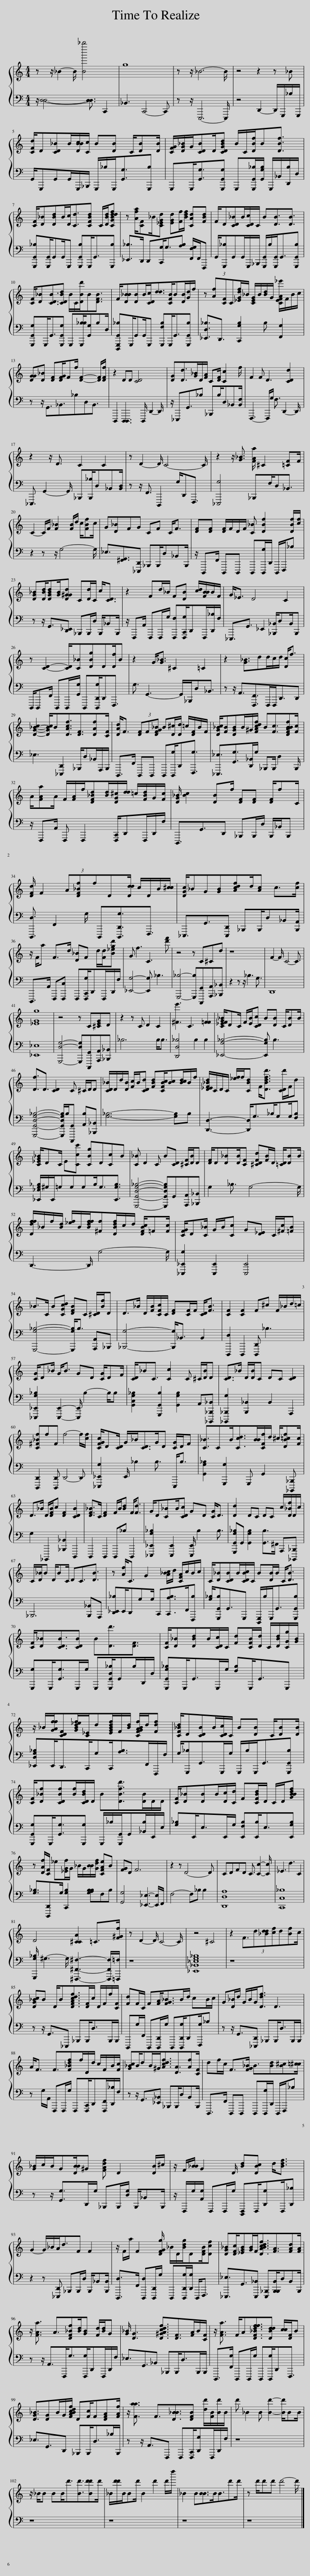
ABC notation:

X:1
%%score { 1 | 2 }
L:1/8
M:4/4
I:linebreak $
K:C
V:1 treble
V:2 bass
V:1
 z z/ _B2- B/ [B_b'']4 | g8 | z z/ _B6- B/ | z4 z2 z _B |$ [CFd]/D[CD_B]B/[DBBc]/[Cc]/ B[DB] C/[DB][DB]/ | %5
 [CFG]/[DG_B]/G/[CDB]D/[CDGBd] B/C/[DBf]/B[DBf]3/2 |$ [CF]/[D_B][DBd]B/[Dc]<[Cd][CFBd] C/[DBd]/[CGBddf] | z [Afa]/[CF]_B/[C_EGd] [EGd][Ff]/[Bdf]/ [CAd][FBd] | F/D[CD_B]B/[CDc]/C/ B[DB]3/2[DB]3/2 |$ [CF]/[D_B][CDB]3/2[CDBd] B/C/[DBd']/B[DFB]3/2 | %10
 F/[D_BB][DB]B/[CDc]<[dd][CFB]/B[DB]/[Gd]/f/ | z (3[Af][CF]C[_EGdf]/_B/ [CEG]/B/[Bd]/G/ [CEFA_e']/F/B/c/ |$ [DGG][D_B] [DF][DFG]/Ff/ [DF]2- [DF]/[DFf]/ | z2 DD [CD]4 | [DG][Dd]>[G_B]D/[FA]/ C[DF]/ [Cc]2 f/ | %15
 F2 F D3 [CDd]2 |$ z2 z/ D3/2 C2 C2 | z D2- D/ C4- C/ | z2 z/ [G_B]3/2 [FAa]/ ^C2 [=CF]F/ |$ C2- C/F/ [F_B]2 [FB]/d/ c/[FBf]c/ | %20
 G[D_B]FG CF C<F | [DF][DF] [DF]/F/D/F/ [C_B] [DBf]2 [DBf]/[cf]/ |$ [DG_B][DBd]/[DGBd][GB]/[DGG^Gd] C[Dd]/C/ c<[CD] | z2 Fd/_B/ F[DB] [cd]/[FBB]/B/F/ | G<_E D4 C2 |$ %25
 z [CD]2- [CD]/[C_B][DBg]D[Df]/B | z2 G<[G_B] ^C2 =C2 | z2 [G_B]3/2dd/c/d/ [Dc]<f |$ [DG_Bc]2- [DGBc]/B[DAcf]3/2[DF]3/2[DAf][CF]/ | [DAd]<F (3[DF]F[DFG_B] B[D^c]/[Dd]/ =c/[DF]/B/F/ | %30
 [DG_Bc]/[FB][DGB]B/^G/[FAcdf]/ B[Fc]3/2[DFABBf][Fc]/ |$ A/[FAa]A/ F/[FA]/f/[DF_Bd][Bd]/[DG^c]/[dd]/ =c/[FBd]/G/[Fc]/ | [DG_B]/ [Bc]2 [DB]f/ [DF][DF] [DF]/fC/ |$ [DFd]/ F2 (3A[DF_Bf]fD[Ddd]/ c/D/B/[c^c]/ | [DGc]/_BG[GB][Acdf]d/[Ac] c>[cf] |$ %35
 z/ F/a F>d [D_B]F d/[Fd]/[B_egd'] | G f3 C3 [d'f'] | z4 z C^Cd | z8 | F2- F/ C4- C3/2 |$ %40
 [_EGg]8 | z4 z C[^CEG]D | z2 z C D2 C2 | [^Fe']3 C3 [=FF]2 | [C_EFG_B]/DC/ F/[EB]/[CDc] B[DB] C/[DB]B/ |$ %45
 [Df]3/2D3/2 [CD]2 C ^C/D/D | [CD_B]/D/d/[DB]/ [Fc]/B/[CDd] [FBd][CFBc]/[Bc][Bcd]/B/f/ | [D_EF_Bd]/C/D/C/ [_ef]/f/[CBd] F<[DBdfd'] [CDd']/F/d |$ [C_EG_B]/DC/ E[Ccc'] [CBg]D[Cc]B | [C_B] D2 C B[CD] [^CF]/[DB]/D | %50
 [DF]/D[D_B][DB]/[CF] [^CDFd][FB]/D/ [=CD]/[DB]B/ |$ [Ddff]/_B/f/[Bd]/ [_ef]/B/[Bdff]/[^Ff][DBdf]/c/d/ [DFBc]/=F[Fc]/ | [CFG]/D[C_B]/ G/B/[Cc] G[D_E] C/[^Fc]/[=FB] |$ _B>C B[CGcd] [DFB]C [^CD]/[Bf]/D | D>_B D/[FB]/[CFc]/C/ [DF][CF]/F/ [CD]<[FB] | %55
 [CF]2 [CF]2 F^c F/_B/d/=c/ |$ [CG]/D_B/ G<B GD [CG]/DF/ | [CD]/_BC3/2 [Cc]2 C ^C/[DB]/D | [CD]>_B D/[DB]/C DC [CD]2 |$ [C^F_Bf]fF f4- f/[cf]/ | %60
 [CFGc]/D[CD]/ G/_B<[CD]G/D [CG]/D/F | [C_B]3/2CB<[Ccd][BB]/[CFf]/d/ ^c/[DB=cf][Fc]/ |$ D>_B D/[DFB]/c [DF]2 [CDB]2 | [DF_B]>C [DF]2 F/B/[Bd] F<[Fd] | G/D[C_B]B/[CDc] GD [CG]<D | %65
 [Dd]2 DC DC c/[D_Bf]/D/c/ |$ C/[D_B]/B D/BC/ DC3/2[DB]3/2 | z [Af]<C G2 [A_Bc]/d/ [CFA]/c/B/c/ | C/[D_B][CDB]B/[CDBc]/C/ B[DB]/B/ C<[DB] |$ [CF]/[D_B][CDB]3/2[CDB] B[Dd']3/2[DF]3/2 | %70
 [CF]/[D_B][DBd]B/[CDc]/C/ [Fd][CFB]/[Dd]/ C/[DBd]/[CGg]/[GB]/ |$ z/ _B/[GAff]/[CDF][GBd_ef]/[C_E]/d[EGBdf]/F/[Bd]/ [CFGABf]/d/[Fdf] | [CF_Bd]/D[CDB]B/[CDc]/C/ B[DB] C/[DB][DB]/ |$ [CF]/[D_Bf][CDBf][Bf]/[CDBd]/D/ B[DBfd']>[DB]D/D/ | [CF]/[D_B][DB]B/[Dc]/[Cd]/ F[CFBd]/D/ C/D/[GBBdf] |$ %75
 z [DAf]/[CF]/ _e[_EGf]/G/ _B/G/[BB]/[Gdf]/ [CFAe]B | [FG]D F6 | z2 z D4- D | CDFD C3/2 [Cc]2- [Cc]/ | _E3 d3 C2 |$ %80
 D4 [C^CA]2 =C>[F^Gf] | z D2- D/ C4- C/ | z4 ^C4 | z2 F3/2(3d[_Bdd][cf]d[Bf]c/ |$ [DG_Bc]B D/B[DFAcdf]>[DF]c/ D/F/f/[CF]/ | %85
 [Fd]F/C/ F[FA]<[FG_B]B/d/ cB/c/ | G[D_B]/d/ G/B/G<[Ddf] D3 |$ A<F F3/2[F_Bdf]f/D/d/ c/F/B/[Fc]/ | [G_Bc]B/dB/^G<[Acdf][DA]3/2[Af][CF]/ | df/c/ F>[FG_B] B3/2[Bd][B^c][=c^c]/ |$ %90
 [G_B]/c/B/G[DBB]/^G [FAdf] D2 [DB]/^c/ | z/ F/[_BB]/ G2 D/ [Bd][DBc] d<[Bdf] |$ G2- G/_B/A<dF F2 | z/ F/a/ F2 [DFGg]/ _B/D/[Bdg]/D[DFB]/[Dcf] | [DG_B][DFc]/[_EGB][GB]/F<[DABcdf][FA]3/2[FAd][FA]/ |$ %95
 z/ [FAa]3/2 A3/2[DF_Bf][Bd]/[GB] [Fd]/[Bd]/G | [G_B]/ [DG]3 [D^GAcdf]3/2[DF]>[FA]B/[CF]/ | z/ [FAa]3/2 F/A[DF_Bdff]3/2[DBdd] [cc]/[DF]/B |$ [DG_B]3/2[DG]B/G/[FABcdf]/ D[Fc]/F[DFA][FAf]/ | z/ [Faa]3/2 F3/2[D_BB]3/2[DFB] [dd']/[FB]/[Bd']/B/ | %100
 d' _B2 B [Bd']2- [Bd']/BB/ |$ z/ _B/B BB<d'[Bd']3/2[Bd'd']d'/ | _B/[d'd']/B/Bd'/ B2 d'2 d'/d''/ | _B2 B[BB]>BB3/2d'd'/ | z d'/d'd' d'4- d'/ |] %105
V:2
 z/ [D,D,]4- [D,D,]3/2 C,,2 | _B,,3 C,,4- C,, | z z/ E,,,6- E,,,/ | z4 D,,2- D,,/G,,,/_B,/G,,,/ |$ G,,/G,,,G,,G,,/G,,,/_B,,,/ G,,,/_B,/G,,,<[G,,G,][G,,,B,] | %5
 G,,,G,,,<[G,,G,][G,,,G,,G,] G,,,[G,,,G,,_B,]/[G,,G,B,]/ G,,,/_B,,/[D,,B,]/D,/ |$ [G,,,G,,_B,][G,,,G,,]/G,,G,,/G,,, [G,,,G,,B,]G,,,<G,,[G,,,B,] | [_E,,_B,]>D,, D,,[C,,G,]<G,[A,B,] [F,,F,G,]/F,,/F,,, | G,,/[G,,,_B,]G,,G,,/G,,,/_B,,,/ [G,,,G,,]/B,/[G,,,G,,]<G,,[G,,,G,,B,] |$ [G,,,G,,G,]G,,,<G,,[G,,,G,,G,] G,,,[G,,,_B,B,]/[G,,G,]B,D,/ | %10
 [D,,,G,,,G,,_B,]G,,,/G,,G,,/G,,, [G,,,F,B,]G,,,<G,,[G,,,G,,B,] | [_E,,D,_B,]3/2D,,3/2 [C,,G,B,]2 B, [F,,G,]2 |$ z z/ G,,3/2_B,,3/2_B,D,B,,3/2 | D,,,2 [D,,,D,,,]3 D,,,/ D,,2- D,,/ | z/ _E,,,G,,3/2_B, _B,,,B,/D,_B,,[B,,F,]/ | %15
 F,,,3- F,,,/G,/ F,3/2 D,,2- D,,/ |$ _E,,,3/2 G,,2- G,,/ _B,,,[B,,,_B,]/D,_B,,[B,,D,]/ | z z/ F,,3/2 D,,,2 G,/D,,F,,,3/2 | [_E,,,G,]4 _B,,,F,/D,_B,,3/2 |$ z2 z z/ G,4- G,/ | %20
 _E,3/2[^F,,G,,]3/2[_E,,,D,,] _B,,,B,,,/D,_B,,B,,,/ | z/ D,,,F,,/ D,,,D,,, D,,,[D,,,G,]/D,,/ D,,,/F,,,/_B, |$ z z/ G,,3/2[D,,_E,,] _B,,,B,,,/D,/ B,,,/_B,,B,,,/ | z/ F,,,A,,/ F,,,F,,,/G,/ [F,,,F,][F,,,C,,G,]/D,,F,,,/[D,,_B,]/F,/ | _E,,,3/2G,,3/2 _E,,2 [_B,,,_B,,]/D,B,,/B,,, |$ %25
 D,,,/D,,,F,,/ D,,,D,,,/[G,,G,]/ D,,,[D,,,D,,G,]/D,,F,,,3/2 | G,3/2 G,,3- G,,/_B,,,/D,_B,,3/2 | z z/ A,,3/2[F,,,F,,]>F,,,F,,,<D,,D,, |$ _E,3 [_E,,,D,,]2 _B,,,/D,_B,,/A,,,/B,,,/ | D,,,>F,, D,,,D,,, D,,,[D,,,G,]/D,,[F,,,G,]3/2 | %30
 [_E,,,_E,]3/2[G,,G,]>[D,,_B,,]G,/ _B,,,B,,,/ D,2 B,,,/ |$ z/ F,,,A,,/ F,,, F,,,2 [F,,,C,,]/D,,F,,,/D,,/F,/ | D,,,3/2G,,3/2D,, _B,,,B,,,/D,/ B,,,/_B,,/B,,, |$ [D,,,D,]3/2 F,,2 G,/ D,,,[D,,,D,,G,]3/2F,,,3/2 | _E,,,3/2G,,3/2[E,,,D,,] _B,,,B,,,/D,_B,,[B,,,A,,]/ |$ %35
 D,,,>A,, F,,,[F,,,C,] F,,,[F,,,C,,G,]/D,,F,,,/D,,/F,/ | [_E,,G,]4- [E,,G,] _B,3 | [G,,,_B,]4- [G,,,B,][C,,,G,,][A,,,A,,][_B,,,_B,,] | z2 z z/ _B,3 G,3/2 | D,,8 |$ %40
 [_E,,_E,]8 | [G,,,D,G,]4- [G,,,D,G,][C,,,G,,][A,,,A,,][_B,,,_B,,] | _B,6 B,<B, | [D,,D,_B,]4 B,2 B,2 | [_E,,G,_B,]4- [E,,G,B,] B,3 |$ %45
 [G,,,G,,D,G,_B,]4- [G,,,G,,D,G,B,]/B,/[C,,,G,,] [A,,B,][_B,,,_B,,] | [G,_B,]6- [G,B,]B, | [D,,D,]3- [D,,D,]<G,_B,/G,G,/[F,B,] |$ [_E,,_E,G,_B,]/^G,/E,,/=G,G,G,B,<G,[E,,G,B,]3/2 | [G,,,G,,D,G,_B,]4- [G,,,G,,D,G,B,]G,,[A,,,A,,][_B,,,_B,,] | %50
 G,2 _B,3/2 G,4- G,/ |$ D,,3- D,,/ G,4- G,/ | [_E,,,_E,,G,]2 [E,,,E,,]2 [E,,,E,,]4 |$ [G,,,G,_B,]4- [G,,,G,B,]<B, [A,,,A,,]_B,,, | [_B,,,G,]4- [B,,,G,]<_B,, B,,2 | %55
 [D,,,D,]2 D,,,2 [D,,,D,,] _B,3 |$ [_E,,,_E,,G,_B,]2 [E,,,E,,]2- [E,,,E,,]/ B,2- B,/B, | [G,,C,G,_B,]2 [G,,,G,,B,]2 [G,,G,B,]2 A,,[_B,,,,_B,,,_B,,] | [_B,,,,_B,,,G,]2 [B,,,_B,,]2 B,,2 A,,,2 |$ [D,,,D,,]2 [D,,,D,,] D,,4- D,, | %60
 [_E,,,_E,,G,]2 E,,/ _B,2 B,3/2 E,,,<B, | [G,,G,_B,]2 [G,,,G,]2 G,,, G,,2 [_B,,,,_B,,,] |$ G,2 _B,,,,2 [_B,,,_B,,]2 D,,,2 | D,,,2 D,,,2 D,,,_B, D,,,2 | [_E,,,_E,,G,_B,]2 [E,,,E,,]2 [E,,,E,,]/ B,2 B,3/2 | %65
 [G,,,G,,G,_B,]G,, [G,,G,B,]2 [G,,B,]>^F,, A,,,[_B,,,,_B,,,] |$ _B,,,6 [B,,,_B,,]A,,, | [D,,_E,,_B,]E,,/D,,G,G,/ C,,[C,,A,B,]>F,,[F,,,B,] | [G,_B,]/[G,,,G,,B,]G,,3/2G,,, [D,,,G,,,]/B,/G,,,<G,,[G,,,G,,B,] |$ [G,,,G,]G,,,<[G,,G,]G,,,/G,/ G,,,[G,,,G,,D,_B,]/G,,B,/D,,/D,/ | %70
 [G,,,G,,G,_B,]G,,,<G,,G,,,/G,/ [F,B,]G,,,<G,,G,,, |$ [_E,,D,G,_B,]E,,<D,,C,,/G,C,,<[A,B,]F,,/F,,,/F,/ | G,/[G,,,_B,]G,,>G,,,G,/ G,,,/B,/G,,,<G,,[G,,,G,,B,] |$ [G,,,G,,G,]G,,,<[G,,G,][G,,,G,] G,,,/_B,/[G,,,G,,]/G,,[_B,,B,]/E,,/E,/ | [G,_B,]E,,<E,E,,/G,/ [E,,F,B,][E,,B,]<E,[E,,G,B,] |$ %75
 [G,_B,]3/2[D,,,D,,]G,/ [C,,G,B,]2 [G,A,B,B,]F,B, | [G,,G,]4 [_E,,_E,]3- [E,,E,]/F,,/ | F,4- F,_B, B,2 | [D,,D,A,]8 | [C,,C,_B,]8 |$ %80
 [G,,,G,_B,]/ ^G,3- G,/ [^F,,,^F,,^F,]3- [F,,,F,,F,]/[=F,,,=F,]/ | z8 | [_E,,_B,,_E,G,_B,]8 | z8 |$ z z/ G,,3/2_E,,, _B,,,B,,,<D,B,,,/B,,,/ | %85
 D,,,G,/F,,/ D,,,[D,,,D,,]/G,/ D,,,[D,,,D,,G,]/D,,[F,,,G,]/_B, | z z/ G,,3/2[_E,,,D,,] _B,,,B,,,<D,B,,,/B,,,/ |$ z G,/A,,/ F,,,F,,,/G,/ F,,,[F,,,C,,]/D,,[F,,,F,,]/[D,,_B,]/F,/ | z z/ G,,3/2[_E,,_B,,] _B,,,B,,,/D,B,,B,,,/ | D,,,>F,, D,,,D,,, D,,,[D,,,G,]/D,,/ D,,,/F,,,/_B, |$ %90
 z z/ [G,,G,]>D,,G,/ _B,,,B,,,/[D,G,]/ B,,,/_B,,B,,,/ | z/ F,,,/G,/[A,,G,]/ F,,,F,,,/G,/ [D,,,F,,,]F,,,/[D,,G,]F,,,/[D,,_B,] |$ z2 z [_E,,,D,,] _B,,,B,,,/D,/ B,,,/_B,,[B,,,B,,]/ | [D,,,D,]>F,, [D,,,D,][D,,,D,,]/G,/ D,,,[D,,,D,,G,]/[D,,G,]/ D,,,<F,,, | [_E,,,_E,]3/2G,,3/2[E,,,_B,,] [E,,,_B,,,][B,,,B,,,B,,]/D,B,,B,,,/ |$ %95
 z z/ A,,>F,,,G,>[F,,,G,]D,,F,,,/D,,/F,/ | _E,3/2G,,3/2_B,, _B,,,B,,,<D,B,,,/B,,,/ | D,,,>[F,,G,] D,,,D,,,/G,/ D,,,[D,,,G,]/D,,F,,,3/2 |$ _E,3/2G,,3/2D,, _B,,,B,,,<D,_B,/B,,,/ | z z/ A,,3/2F,,, F,,,[F,,,C,,]/[D,,G,]F,,,/D,,/F,/ | %100
 z8 |$ z8 | z8 | z8 | z8 |] %105
